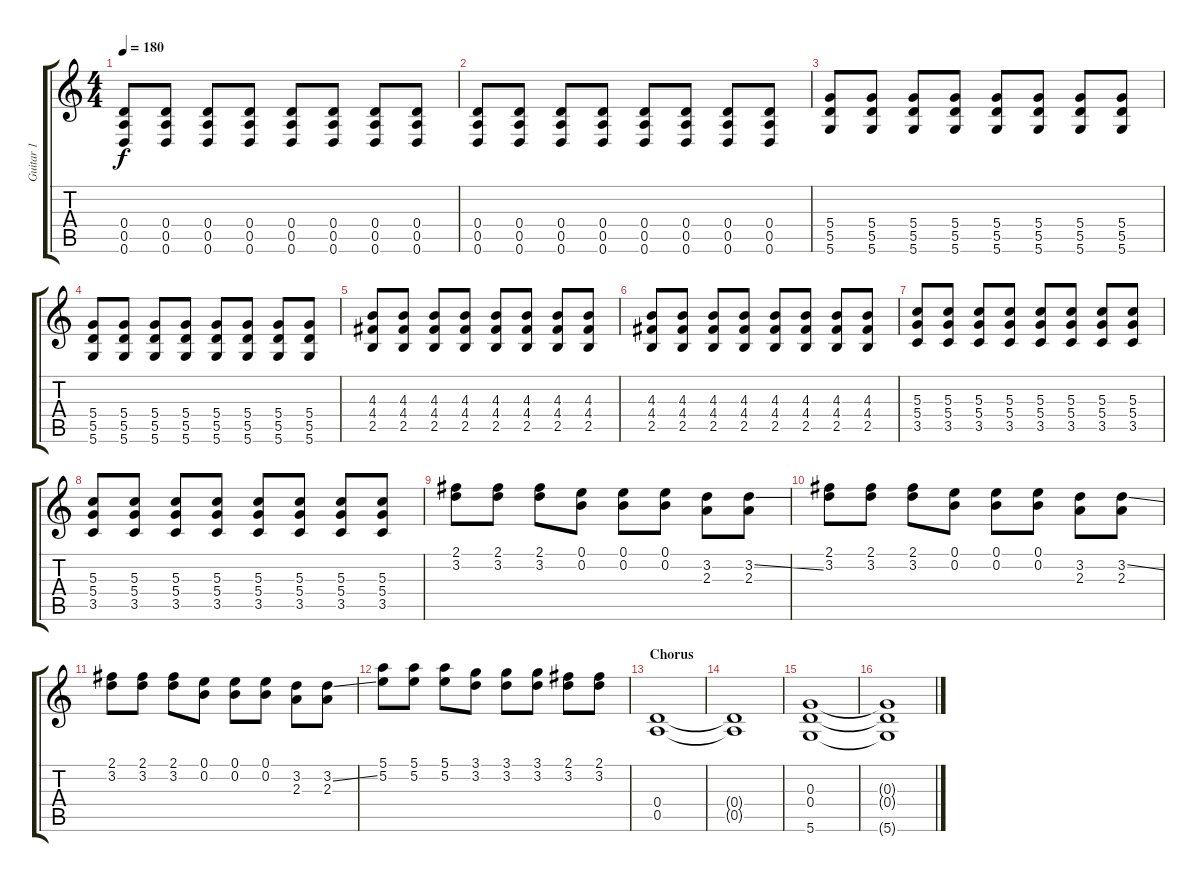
\track ("Guitar 1" "Guitar 1") {instrument overdrivenguitar}
\staff {score tabs}
\tuning (E4 B3 G3 D3 A2 D2) {hide}
\ts (4 4)
\tempo 180
\clef g2
\ks c
(0.4 0.5 0.6).8{dy f} (0.4 0.5 0.6).8 (0.4 0.5 0.6).8 (0.4 0.5 0.6).8 (0.4 0.5 0.6).8 (0.4 0.5 0.6).8 (0.4 0.5 0.6).8 (0.4 0.5 0.6).8 |
(0.4 0.5 0.6).8 (0.4 0.5 0.6).8 (0.4 0.5 0.6).8 (0.4 0.5 0.6).8 (0.4 0.5 0.6).8 (0.4 0.5 0.6).8 (0.4 0.5 0.6).8 (0.4 0.5 0.6).8 |
(5.4 5.5 5.6).8 (5.4 5.5 5.6).8 (5.4 5.5 5.6).8 (5.4 5.5 5.6).8 (5.4 5.5 5.6).8 (5.4 5.5 5.6).8 (5.4 5.5 5.6).8 (5.4 5.5 5.6).8 |
(5.4 5.5 5.6).8 (5.4 5.5 5.6).8 (5.4 5.5 5.6).8 (5.4 5.5 5.6).8 (5.4 5.5 5.6).8 (5.4 5.5 5.6).8 (5.4 5.5 5.6).8 (5.4 5.5 5.6).8 |
(4.3 4.4 2.5).8 (4.3 4.4 2.5).8 (4.3 4.4 2.5).8 (4.3 4.4 2.5).8 (4.3 4.4 2.5).8 (4.3 4.4 2.5).8 (4.3 4.4 2.5).8 (4.3 4.4 2.5).8 |
(4.3 4.4 2.5).8 (4.3 4.4 2.5).8 (4.3 4.4 2.5).8 (4.3 4.4 2.5).8 (4.3 4.4 2.5).8 (4.3 4.4 2.5).8 (4.3 4.4 2.5).8 (4.3 4.4 2.5).8 |
(5.3 5.4 3.5).8 (5.3 5.4 3.5).8 (5.3 5.4 3.5).8 (5.3 5.4 3.5).8 (5.3 5.4 3.5).8 (5.3 5.4 3.5).8 (5.3 5.4 3.5).8 (5.3 5.4 3.5).8 |
(5.3 5.4 3.5).8 (5.3 5.4 3.5).8 (5.3 5.4 3.5).8 (5.3 5.4 3.5).8 (5.3 5.4 3.5).8 (5.3 5.4 3.5).8 (5.3 5.4 3.5).8 (5.3 5.4 3.5).8 |
(2.1 3.2).8 (2.1 3.2).8 (2.1 3.2).8 (0.1 0.2).8 (0.1 0.2).8 (0.1 0.2).8 (3.2 2.3).8 (3.2{ss} 2.3).8 |
(2.1 3.2).8 (2.1 3.2).8 (2.1 3.2).8 (0.1 0.2).8 (0.1 0.2).8 (0.1 0.2).8 (3.2 2.3).8 (3.2{ss} 2.3).8 |
(2.1 3.2).8 (2.1 3.2).8 (2.1 3.2).8 (0.1 0.2).8 (0.1 0.2).8 (0.1 0.2).8 (3.2 2.3).8 (3.2{ss} 2.3).8 |
(5.1 5.2).8 (5.1 5.2).8 (5.1 5.2).8 (3.1 3.2).8 (3.1 3.2).8 (3.1 3.2).8 (2.1 3.2).8 (2.1 3.2).8 |
\section ("" "Chorus")
(0.4 0.5).1 |
(0.4{t} 0.5{t}).1 |
(0.3 0.4 5.6).1 |
(0.3{t} 0.4{t} 5.6{t}).1
